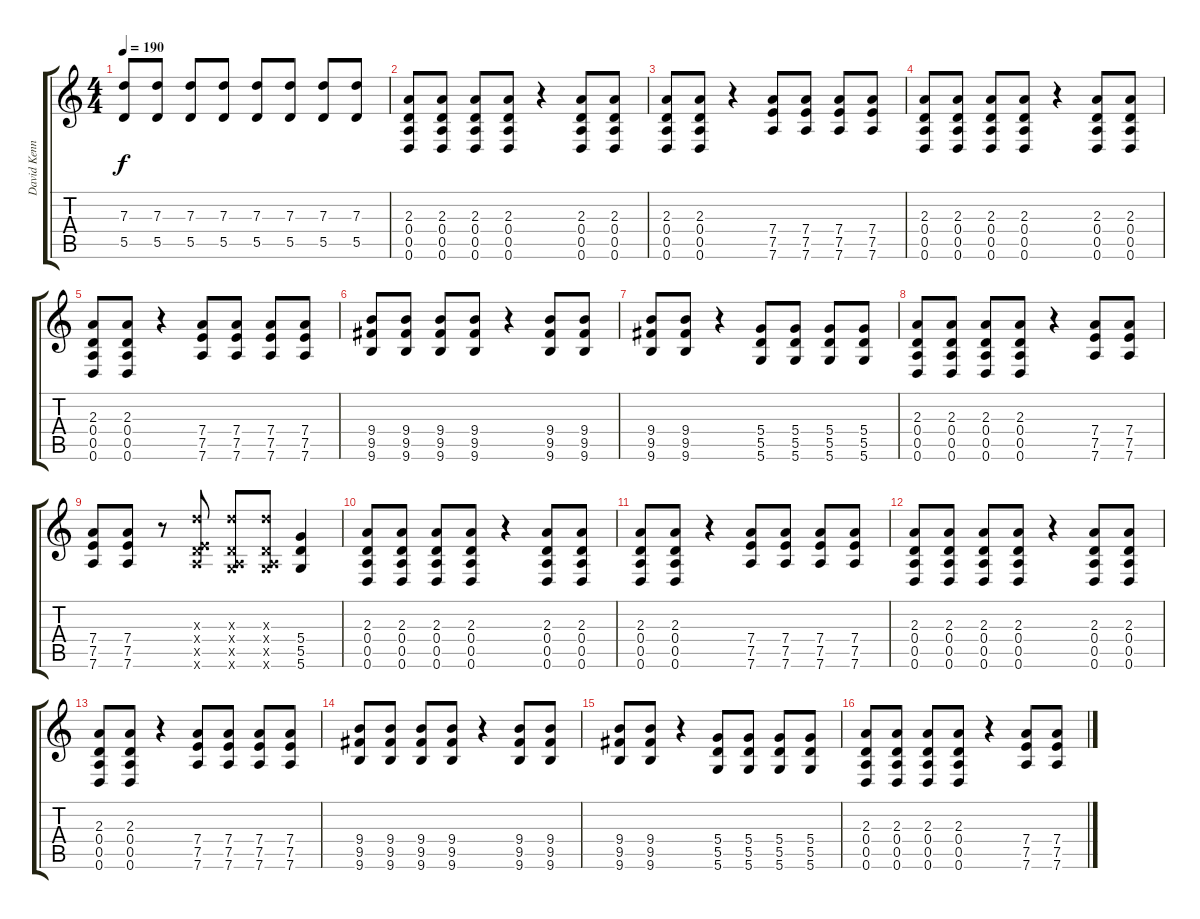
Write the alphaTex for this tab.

\track ("David Kennedy" "David Kenn") {instrument distortionguitar}
\staff {score tabs}
\tuning (E4 B3 G3 D3 A2 D2) {hide}
\ts (4 4)
\tempo 190
\clef g2
\ks c
(7.3 5.5).8{dy f} (7.3 5.5).8 (7.3 5.5).8 (7.3 5.5).8 (7.3 5.5).8 (7.3 5.5).8 (7.3 5.5).8 (7.3 5.5).8 |
(2.3 0.4 0.5 0.6).8 (2.3 0.4 0.5 0.6).8 (2.3 0.4 0.5 0.6).8 (2.3 0.4 0.5 0.6).8 r.4 (2.3 0.4 0.5 0.6).8 (2.3 0.4 0.5 0.6).8 |
(2.3 0.4 0.5 0.6).8 (2.3 0.4 0.5 0.6).8 r.4 (7.4 7.5 7.6).8 (7.4 7.5 7.6).8 (7.4 7.5 7.6).8 (7.4 7.5 7.6).8 |
(2.3 0.4 0.5 0.6).8 (2.3 0.4 0.5 0.6).8 (2.3 0.4 0.5 0.6).8 (2.3 0.4 0.5 0.6).8 r.4 (2.3 0.4 0.5 0.6).8 (2.3 0.4 0.5 0.6).8 |
(2.3 0.4 0.5 0.6).8 (2.3 0.4 0.5 0.6).8 r.4 (7.4 7.5 7.6).8 (7.4 7.5 7.6).8 (7.4 7.5 7.6).8 (7.4 7.5 7.6).8 |
(9.4 9.5 9.6).8 (9.4 9.5 9.6).8 (9.4 9.5 9.6).8 (9.4 9.5 9.6).8 r.4 (9.4 9.5 9.6).8 (9.4 9.5 9.6).8 |
(9.4 9.5 9.6).8 (9.4 9.5 9.6).8 r.4 (5.4 5.5 5.6).8 (5.4 5.5 5.6).8 (5.4 5.5 5.6).8 (5.4 5.5 5.6).8 |
(2.3 0.4 0.5 0.6).8 (2.3 0.4 0.5 0.6).8 (2.3 0.4 0.5 0.6).8 (2.3 0.4 0.5 0.6).8 r.4 (7.4 7.5 7.6).8 (7.4 7.5 7.6).8 |
(7.4 7.5 7.6).8 (7.4 7.5 7.6).8 r.8 (7.3{x} 0.4{x} 7.5{x} 7.6{x}).8 (7.3{x} 0.4{x} 0.5{x} 5.6{x}).8 (7.3{x} 0.4{x} 0.5{x} 5.6{x}).8 (5.4 5.5 5.6).4 |
(2.3 0.4 0.5 0.6).8 (2.3 0.4 0.5 0.6).8 (2.3 0.4 0.5 0.6).8 (2.3 0.4 0.5 0.6).8 r.4 (2.3 0.4 0.5 0.6).8 (2.3 0.4 0.5 0.6).8 |
(2.3 0.4 0.5 0.6).8 (2.3 0.4 0.5 0.6).8 r.4 (7.4 7.5 7.6).8 (7.4 7.5 7.6).8 (7.4 7.5 7.6).8 (7.4 7.5 7.6).8 |
(2.3 0.4 0.5 0.6).8 (2.3 0.4 0.5 0.6).8 (2.3 0.4 0.5 0.6).8 (2.3 0.4 0.5 0.6).8 r.4 (2.3 0.4 0.5 0.6).8 (2.3 0.4 0.5 0.6).8 |
(2.3 0.4 0.5 0.6).8 (2.3 0.4 0.5 0.6).8 r.4 (7.4 7.5 7.6).8 (7.4 7.5 7.6).8 (7.4 7.5 7.6).8 (7.4 7.5 7.6).8 |
(9.4 9.5 9.6).8 (9.4 9.5 9.6).8 (9.4 9.5 9.6).8 (9.4 9.5 9.6).8 r.4 (9.4 9.5 9.6).8 (9.4 9.5 9.6).8 |
(9.4 9.5 9.6).8 (9.4 9.5 9.6).8 r.4 (5.4 5.5 5.6).8 (5.4 5.5 5.6).8 (5.4 5.5 5.6).8 (5.4 5.5 5.6).8 |
(2.3 0.4 0.5 0.6).8 (2.3 0.4 0.5 0.6).8 (2.3 0.4 0.5 0.6).8 (2.3 0.4 0.5 0.6).8 r.4 (7.4 7.5 7.6).8 (7.4 7.5 7.6).8
